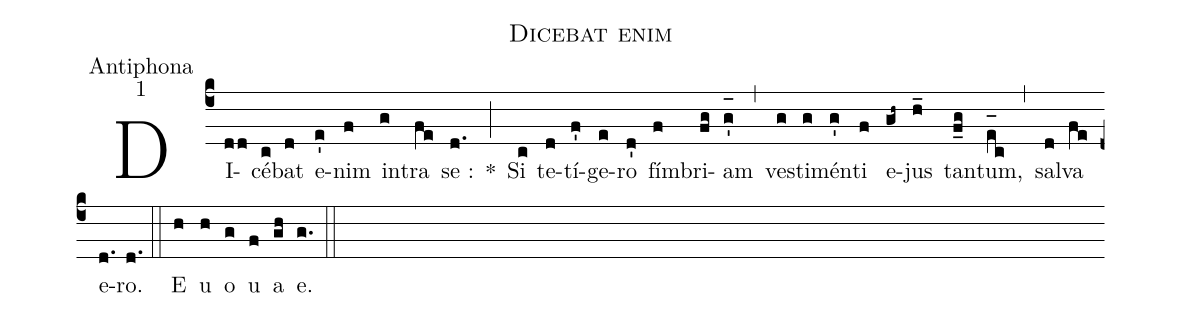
name:Dicebat enim;
office-part:Antiphona;
mode:1;
%%
(c4) DI(dd)cé(c)bat(d) e(e')nim(f) in(g)tra(fe) se :(d.) *(;) Si(c) te(d)tí(f')ge(e)ro(d') fím(f)bri(fg)am(g'_[oh:h]) (,) ve(g)sti(g)mén(g')ti(f) e(gh~)jus(h_) tan(f_g)tum,(e_[oh:h]c) (,) sal(d)va(fe) e(d.)ro.(d.) (::) <eu>E(h) u(h) o(g) u(f) a(gh) e.</eu>(g.) (::)
